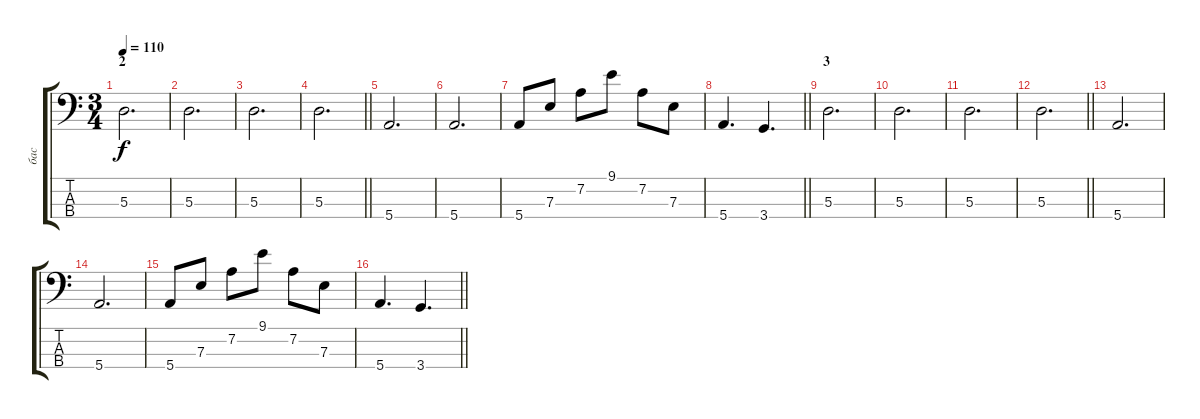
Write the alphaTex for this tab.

\track ("бас" "бас") {instrument electricbassfinger}
\staff {score tabs}
\tuning (G2 D2 A1 E1) {hide}
\ts (3 4)
\section ("" "2")
\tempo 110
\clef f4
\ks c
5.3.2{d dy f} |
5.3.2{d} |
5.3.2{d} |
\barLineRight lightlight
5.3.2{d} |
5.4.2{d} |
5.4.2{d} |
5.4.8 7.3.8 7.2.8 9.1.8 7.2.8 7.3.8 |
\barLineRight lightlight
5.4.4{d} 3.4.4{d} |
\section ("" "3")
5.3.2{d} |
5.3.2{d} |
5.3.2{d} |
\barLineRight lightlight
5.3.2{d} |
5.4.2{d} |
5.4.2{d} |
5.4.8 7.3.8 7.2.8 9.1.8 7.2.8 7.3.8 |
\barLineRight lightlight
5.4.4{d} 3.4.4{d}
